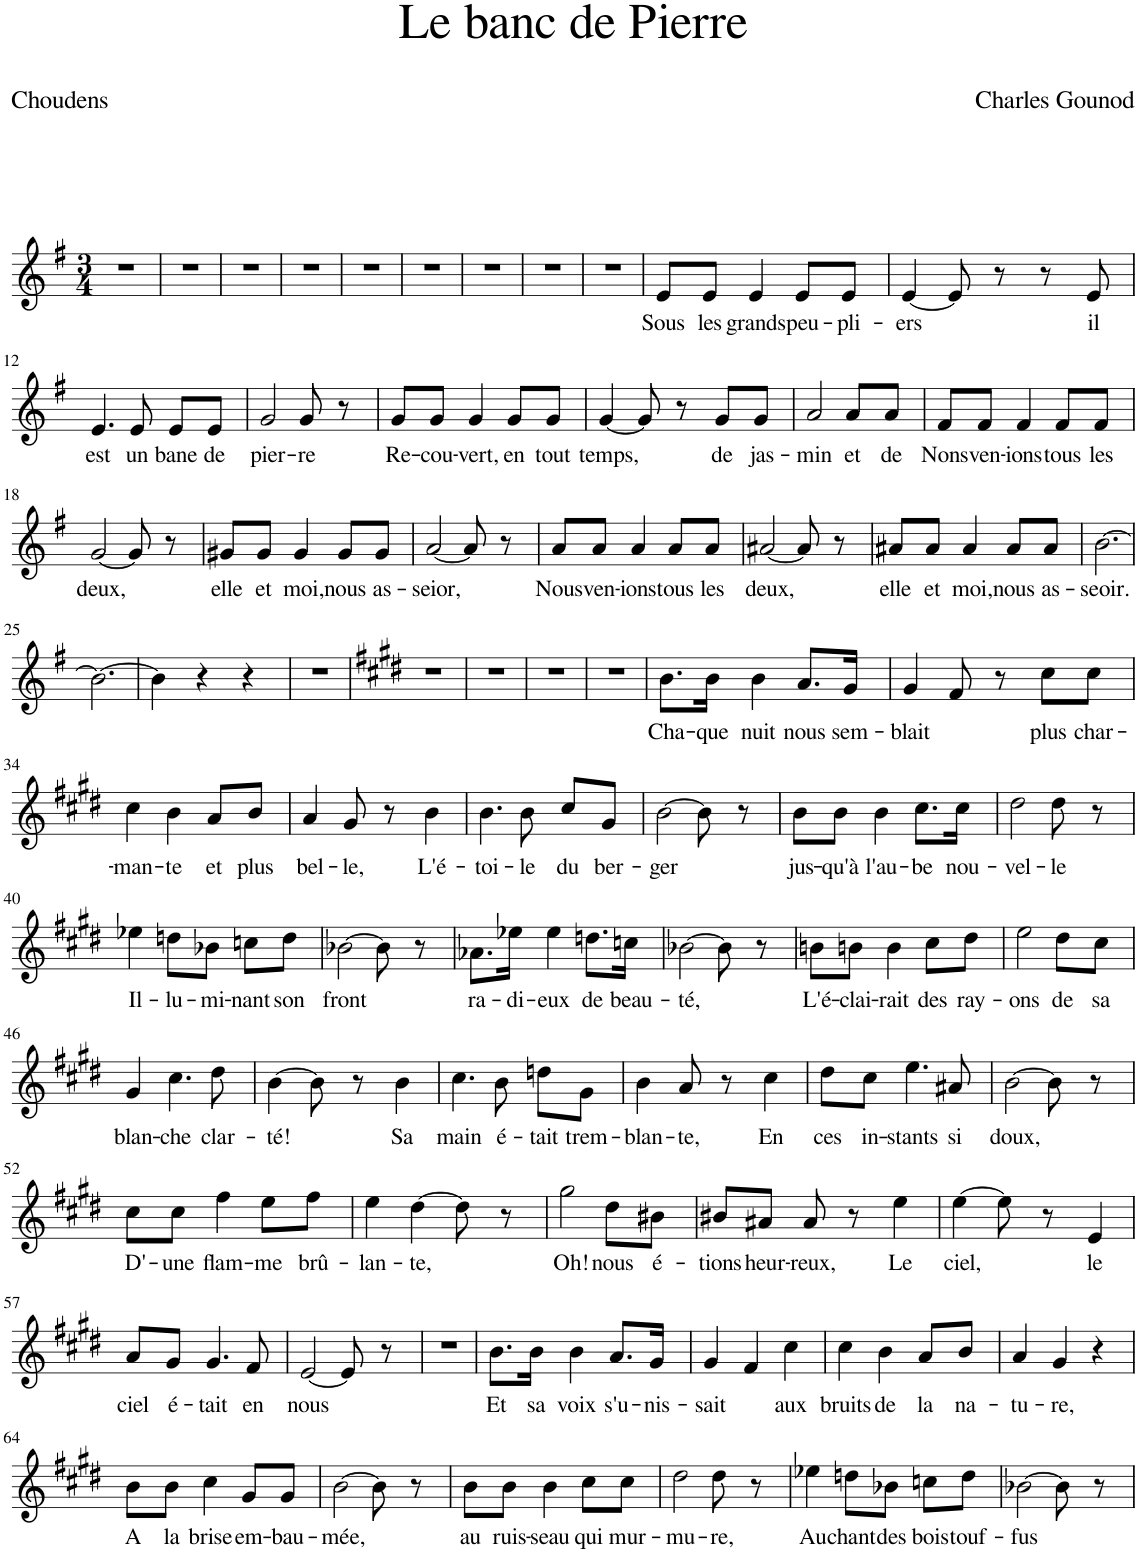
**kern	**text
*part1	*part1
*staff1	*staff1
*I"Piano	*
*I'Pno	*
*clefG2	*
*k[f#]	*
*M3/4	*
=1	=1
2.r	.
=2	=2
2.r	.
=3	=3
2.r	.
=4	=4
2.r	.
=5	=5
2.r	.
=6	=6
2.r	.
=7	=7
2.r	.
=8	=8
2.r	.
=9	=9
2.r	.
=10	=10
!	!LO:LY:b
8e/L	Sous
!	!LO:LY:b
8e/J	les
!	!LO:LY:b
4e/	grands
!	!LO:LY:b
8e/L	peu-
!	!LO:LY:b
8e/J	-pli-
=11	=11
!	!LO:LY:b
[4e/	-ers
8e/]	.
8r	.
8r	.
!	!LO:LY:b
8e/	il
!!LO:LB:g=z
=12	=12
!	!LO:LY:b
4.e/	est
!	!LO:LY:b
8e/	un
!	!LO:LY:b
8e/L	bane
!	!LO:LY:b
8e/J	de
=13	=13
!	!LO:LY:b
2g/	pier-
!	!LO:LY:b
8g/	-re
8r	.
=14	=14
!	!LO:LY:b
8g/L	Re-
!	!LO:LY:b
8g/J	-cou-
!	!LO:LY:b
4g/	-vert,
!	!LO:LY:b
8g/L	en
!	!LO:LY:b
8g/J	tout
=15	=15
!	!LO:LY:b
[4g/	temps,
8g/]	.
8r	.
!	!LO:LY:b
8g/L	de
!	!LO:LY:b
8g/J	jas-
=16	=16
!	!LO:LY:b
2a/	-min
!	!LO:LY:b
8a/L	et
!	!LO:LY:b
8a/J	de
=17	=17
!	!LO:LY:b
8f#/L	Nons
!	!LO:LY:b
8f#/J	ven-
!	!LO:LY:b
4f#/	-ions
!	!LO:LY:b
8f#/L	tous
!	!LO:LY:b
8f#/J	les
!!LO:LB:g=z
=18	=18
!	!LO:LY:b
[2g/	deux,
8g/]	.
8r	.
=19	=19
!	!LO:LY:b
8g#X/L	elle
!	!LO:LY:b
8g#/J	et
!	!LO:LY:b
4g#/	moi,
!	!LO:LY:b
8g#/L	nous
!	!LO:LY:b
8g#/J	as-
=20	=20
!	!LO:LY:b
[2a/	-seior,
8a/]	.
8r	.
=21	=21
!	!LO:LY:b
8a/L	Nous
!	!LO:LY:b
8a/J	ven-
!	!LO:LY:b
4a/	-ions
!	!LO:LY:b
8a/L	tous
!	!LO:LY:b
8a/J	les
=22	=22
!	!LO:LY:b
[2a#X/	deux,
8a#/]	.
8r	.
=23	=23
!	!LO:LY:b
8a#X/L	elle
!	!LO:LY:b
8a#/J	et
!	!LO:LY:b
4a#/	moi,
!	!LO:LY:b
8a#/L	nous
!	!LO:LY:b
8a#/J	as-
=24	=24
!	!LO:LY:b
[2.b\	-seoir.
!!LO:LB:g=z
=25	=25
2.b\_	.
=26	=26
4b\]	.
4r	.
4r	.
=27	=27
2.r	.
=28	=28
*k[f#c#g#d#]	*
2.r	.
=29	=29
2.r	.
=30	=30
2.r	.
=31	=31
2.r	.
=32	=32
!	!LO:LY:b
8.b\L	Cha-
!	!LO:LY:b
16b\Jk	-que
!	!LO:LY:b
4b\	nuit
!	!LO:LY:b
8.a/L	nous
!	!LO:LY:b
16g#/Jk	sem-
=33	=33
!	!LO:LY:b
4g#/	-blait
8f#/	.
8r	.
!	!LO:LY:b
8cc#\L	plus
!	!LO:LY:b
8cc#\J	char-
!!LO:LB:g=z
=34	=34
!	!LO:LY:b
4cc#\	-man-
!	!LO:LY:b
4b\	-te
!	!LO:LY:b
8a/L	et
!	!LO:LY:b
8b/J	plus
=35	=35
!	!LO:LY:b
4a/	bel-
!	!LO:LY:b
8g#/	-le,
8r	.
!	!LO:LY:b
4b\	L'é-
=36	=36
!	!LO:LY:b
4.b\	-toi-
!	!LO:LY:b
8b\	-le
!	!LO:LY:b
8cc#/L	du
!	!LO:LY:b
8g#/J	ber-
=37	=37
!	!LO:LY:b
[2b\	-ger
8b\]	.
8r	.
=38	=38
!	!LO:LY:b
8b\L	jus-
!	!LO:LY:b
8b\J	qu'à
!	!LO:LY:b
4b\	l'au-
!	!LO:LY:b
8.cc#\L	-be
!	!LO:LY:b
16cc#\Jk	nou-
=39	=39
!	!LO:LY:b
2dd#\	-vel-
!	!LO:LY:b
8dd#\	-le
8r	.
!!LO:LB:g=z
=40	=40
!	!LO:LY:b
4ee-X\	Il-
!	!LO:LY:b
8ddn\L	-lu-
!	!LO:LY:b
8b-X\J	-mi-
!	!LO:LY:b
8ccn\L	-nant
!	!LO:LY:b
8dd\J	son
=41	=41
!	!LO:LY:b
[2b-X\	front
8b-\]	.
8r	.
=42	=42
!	!LO:LY:b
8.a-X\L	ra-
!	!LO:LY:b
16ee-X\Jk	-di-
!	!LO:LY:b
4ee-\	-eux
!	!LO:LY:b
8.ddn\L	de
!	!LO:LY:b
16ccn\Jk	beau-
=43	=43
!	!LO:LY:b
[2b-X\	-té,
8b-\]	.
8r	.
=44	=44
!	!LO:LY:b
8bn\L	L'é-
!	!LO:LY:b
8bn\J	-clai-
!	!LO:LY:b
4b\	-rait
!	!LO:LY:b
8cc#\L	des
!	!LO:LY:b
8dd#\J	ray-
=45	=45
!	!LO:LY:b
2ee\	-ons
!	!LO:LY:b
8dd#\L	de
!	!LO:LY:b
8cc#\J	sa
!!LO:LB:g=z
=46	=46
!	!LO:LY:b
4g#/	blan-
!	!LO:LY:b
4.cc#\	-che
!	!LO:LY:b
8dd#\	clar-
=47	=47
!	!LO:LY:b
[4b\	-té!
8b\]	.
8r	.
!	!LO:LY:b
4b\	Sa
=48	=48
!	!LO:LY:b
4.cc#\	main
!	!LO:LY:b
8b\	é-
!	!LO:LY:b
8ddn\L	-tait
!	!LO:LY:b
8g#\J	trem-
=49	=49
!	!LO:LY:b
4b\	-blan-
!	!LO:LY:b
8a/	-te,
8r	.
!	!LO:LY:b
4cc#\	En
=50	=50
!	!LO:LY:b
8dd#\L	ces
!	!LO:LY:b
8cc#\J	in-
!	!LO:LY:b
4.ee\	-stants
!	!LO:LY:b
8a#X/	si
=51	=51
!	!LO:LY:b
[2b\	doux,
8b\]	.
8r	.
!!LO:LB:g=z
=52	=52
!	!LO:LY:b
8cc#\L	D'-
!	!LO:LY:b
8cc#\J	-une
!	!LO:LY:b
4ff#\	flam-
!	!LO:LY:b
8ee\L	-me
!	!LO:LY:b
8ff#\J	brû-
=53	=53
!	!LO:LY:b
4ee\	-lan-
!	!LO:LY:b
[4dd#\	-te,
8dd#\]	.
8r	.
=54	=54
!	!LO:LY:b
2gg#\	Oh!
!	!LO:LY:b
8dd#\L	nous
!	!LO:LY:b
8b#X\J	é-
=55	=55
!	!LO:LY:b
8b#X/L	-tions
!	!LO:LY:b
8a#X/J	heur-
!	!LO:LY:b
8a#/	-reux,
8r	.
!	!LO:LY:b
4ee\	Le
=56	=56
!	!LO:LY:b
[4ee\	ciel,
8ee\]	.
8r	.
!	!LO:LY:b
4e/	le
!!LO:LB:g=z
=57	=57
!	!LO:LY:b
8a/L	ciel
!	!LO:LY:b
8g#/J	é-
!	!LO:LY:b
4.g#/	-tait
!	!LO:LY:b
8f#/	en
=58	=58
!	!LO:LY:b
[2e/	nous
8e/]	.
8r	.
=59	=59
2.r	.
=60	=60
!	!LO:LY:b
8.b\L	Et
!	!LO:LY:b
16b\Jk	sa
!	!LO:LY:b
4b\	voix
!	!LO:LY:b
8.a/L	s'u-
!	!LO:LY:b
16g#/Jk	-nis-
=61	=61
!	!LO:LY:b
4g#/	-sait
4f#/	.
!	!LO:LY:b
4cc#\	aux
=62	=62
!	!LO:LY:b
4cc#\	bruits
!	!LO:LY:b
4b\	de
!	!LO:LY:b
8a/L	la
!	!LO:LY:b
8b/J	na-
=63	=63
!	!LO:LY:b
4a/	-tu-
!	!LO:LY:b
4g#/	-re,
4r	.
!!LO:LB:g=z
=64	=64
!	!LO:LY:b
8b\L	A
!	!LO:LY:b
8b\J	la
!	!LO:LY:b
4cc#\	brise
!	!LO:LY:b
8g#/L	em-
!	!LO:LY:b
8g#/J	-bau-
=65	=65
!	!LO:LY:b
[2b\	-mée,
8b\]	.
8r	.
=66	=66
!	!LO:LY:b
8b\L	au
!	!LO:LY:b
8b\J	ruis-
!	!LO:LY:b
4b\	-seau
!	!LO:LY:b
8cc#\L	qui
!	!LO:LY:b
8cc#\J	mur-
=67	=67
!	!LO:LY:b
2dd#\	-mu-
!	!LO:LY:b
8dd#\	-re,
8r	.
=68	=68
!	!LO:LY:b
4ee-X\	Au
!	!LO:LY:b
8ddn\L	chant
!	!LO:LY:b
8b-X\J	des
!	!LO:LY:b
8ccn\L	bois
!	!LO:LY:b
8dd\J	touf-
=69	=69
!	!LO:LY:b
[2b-X\	-fus
8b-\]	.
8r	.
=	=
*-	*-
